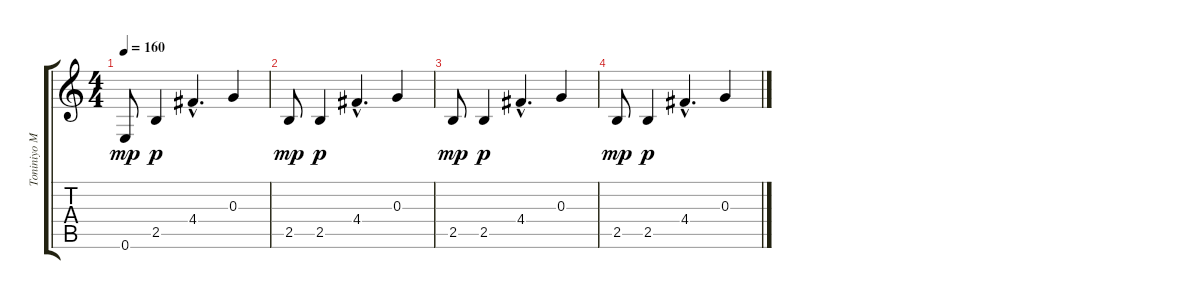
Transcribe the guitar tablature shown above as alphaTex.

\track ("Toniniyo Melodi" "Toniniyo M") {instrument acousticguitarnylon}
\staff {score tabs}
\tuning (E4 B3 G3 D3 A2 E2) {hide}
\ts (4 4)
\tempo 160
\clef g2
\ks c
0.6.8{dy mp} 2.5.4{dy p} 4.4{hac}.4{d} 0.3.4 |
2.5.8{dy mp} 2.5.4{dy p} 4.4{hac}.4{d} 0.3.4 |
2.5.8{dy mp} 2.5.4{dy p} 4.4{hac}.4{d} 0.3.4 |
2.5.8{dy mp} 2.5.4{dy p} 4.4{hac}.4{d} 0.3.4
